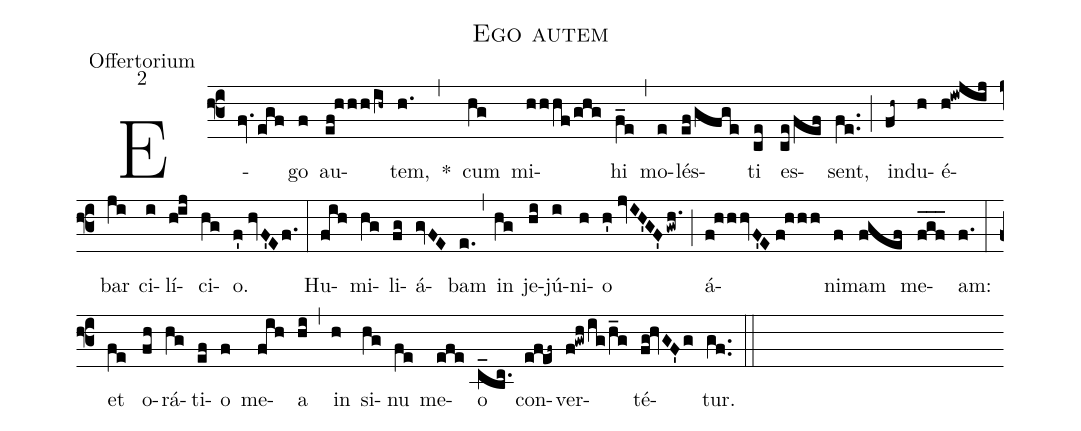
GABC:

name:Ego autem;
office-part:Offertorium;
mode:2;
%%
(f3) E(fv.egf)go(f) au(ef!hhh/ih~)tem,(h.) *(,) cum(hg) mi(hhhf/ghg)hi(f_e) (,) mo(e)lés(ef/gfge)ti(ce) es(ce/fef)sent,(fe..) (;) ind(fh~)u(h)é(h!iwjij)bar(ji) ci(i)lí(h!ij)ci(hg)o.(f'//hvF'Ef.) (:)
Hu(fih)mi(hg)li(fg)á(gvFE)bam(e.) (,) in(hg) je(hi)jú(i)ni(h)o(h'//jvIH'GF'gwh.) (;) á(f!hhhvF'E//f!hhh)ni(f)mam(fgef) me(f_g_f_)am:(f.) (:)
et(fe) o(fh)rá(hg)ti(ef)o(f) me(fih)a(hi) (,) in(h) si(hg)nu(fe) me(efe)o(c_bc.) con(e!f!ef~)ver(f!gwh/ig/h_g)té(fg!hvGF'g)tur.(gf..) (::)
